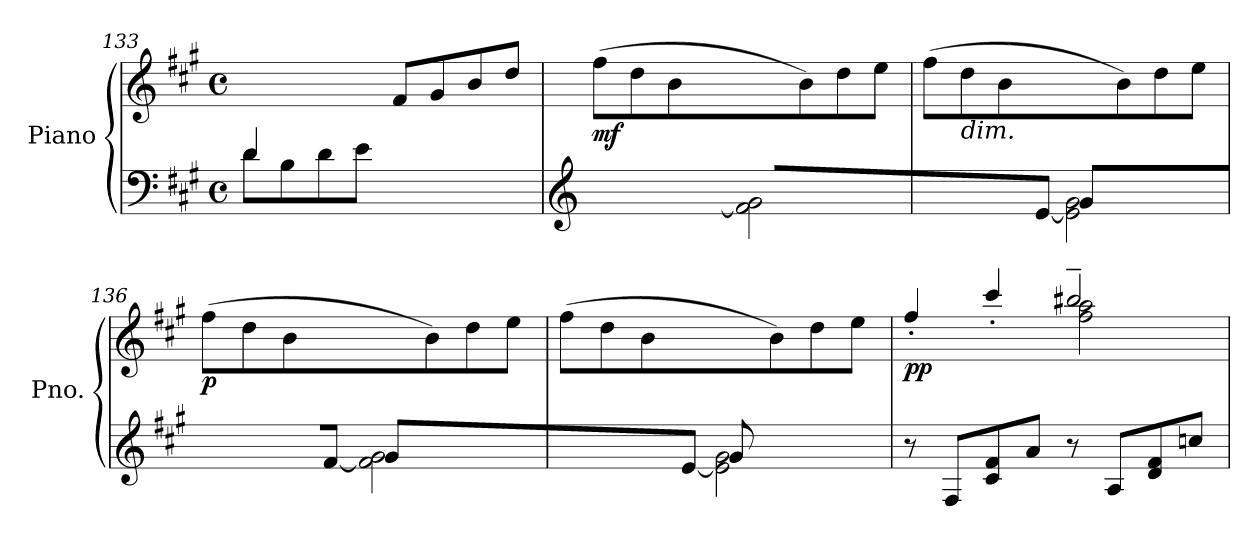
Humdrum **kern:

**kern	**kern	**dynam
*part1	*part1	*part1
*staff2	*staff1	*staff1/2
*I"Piano	*	*
*I'Pno.	*	*
*clefF4	*clefG2	*
*k[f#c#g#]	*k[f#c#g#]	*
*M4/4	*M4/4	*
*met(c)	*met(c)	*
=133	=133	=133
*^	*	*
8d\L	4d/	2ryy	.
8B\	.	.	.
8d\	4ryy	.	.
8e\J	.	.	.
2ryy	2ryy	8f#/L	.
.	.	8g#/	.
.	.	8b/	.
.	.	8dd/J	.
=134	=134	=134	=134
*clefG2	*	*	*
!	!	!	!LO:DY:b
4.ryy	2ryy	(8ff#\L	mf
.	.	8dd\	.
.	.	8b\	.
[8f#/J	.	4ryy	.
(8g#/L	2f#\] 2g#\	.	.
4.ryy	.	8b\)	.
.	.	8dd\	.
.	.	8ee\J)	.
=135	=135	=135	=135
4.ryy	2ryy	(8ff#\L	.
!	!	!LO:TX:b:i:t=dim.	!
.	.	8dd\	.
.	.	8b\	.
[8e/J	.	4ryy	.
(8g#/L	2e\] 2g#\	.	.
4.ryy	.	8b\)	.
.	.	8dd\	.
.	.	8ee\J)	.
!!LO:PB:g=z
=136	=136	=136	=136
!	!	!	!LO:DY:b
4.ryy	2ryy	(8ff#\L	p
.	.	8dd\	.
.	.	8b\	.
[8f#/J	.	4ryy	.
(8g#/L	2f#\] 2g#\	.	.
4.ryy	.	8b\)	.
.	.	8dd\	.
.	.	8ee\J)	.
=137	=137	=137	=137
!	!	!	!LO:DY:b
4.ryy	2ryy	(8ff#\L	other-dynamics
.	.	8dd\	.
.	.	8b\	.
[8e/J	.	4ryy	.
(8g#/L	2e\] 2g#\	.	.
4.ryy	.	8b\)	.
.	.	8dd\	.
.	.	8ee\J)	.
*v	*v	*	*
=138	=138	=138
*	*^	*
!	!	!	!LO:DY:b
8r	4ff#'/	2ryy	pp
8F#/L	.	.	.
8c#/ 8f#/	4ccc#'/	.	.
8a/J	.	.	.
8r	2bb#X~/	2ff#\ 2aa\	.
8A/L	.	.	.
8d/ 8f#/	.	.	.
8ccn/J	.	.	.
*	*v	*v	*
=	=	=
*-	*-	*-
